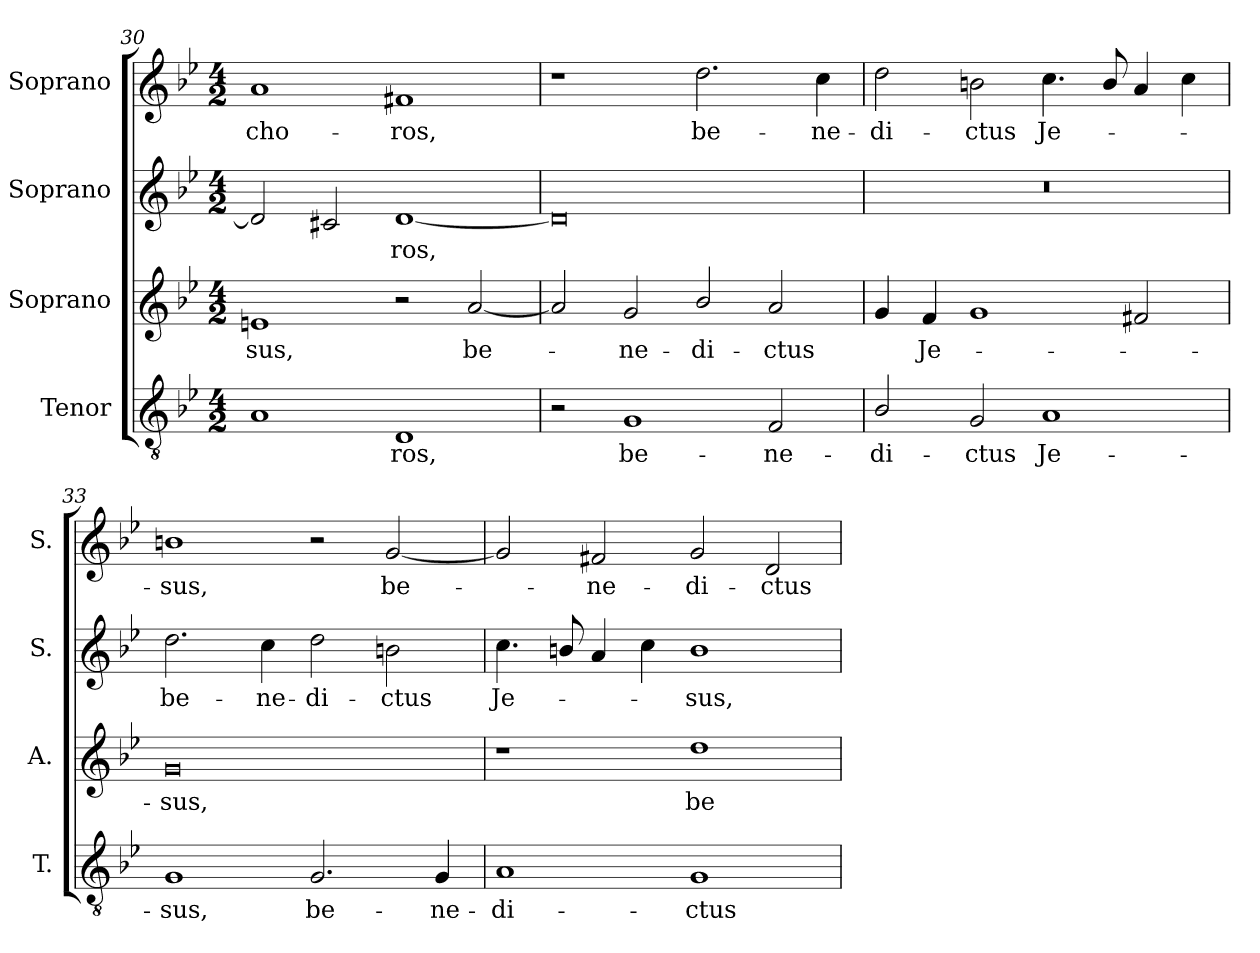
**kern	**text	**kern	**text	**kern	**text	**kern	**text
*part4	*part4	*part3	*part3	*part2	*part2	*part1	*part1
*staff4	*staff4	*staff3	*staff3	*staff2	*staff2	*staff1	*staff1
*I"Tenor	*	*I"Soprano	*	*I"Soprano	*	*I"Soprano	*
*I'T.	*	*I'A.	*	*I'S.	*	*I'S.	*
*clefGv2	*	*clefG2	*	*clefG2	*	*clefG2	*
*ITrd7c12	*	*	*	*	*	*	*
*k[b-e-]	*	*k[b-e-]	*	*k[b-e-]	*	*k[b-e-]	*
*B-:	*	*B-:	*	*B-:	*	*B-:	*
*M4/2	*	*M4/2	*	*M4/2	*	*M4/2	*
=30	=30	=30	=30	=30	=30	=30	=30
!	!	!	!LO:LY:b:color=#000000	!	!	!	!
!	!	!	!	!	!	!	!LO:LY:b:color=#000000
1AAi	.	1eni	-sus,	2di/]	.	1ai	cho-
.	.	.	.	2c#Xi/	.	.	.
!	!LO:LY:b:color=#000000	!	!	!	!	!	!
!	!	!	!	!	!LO:LY:b:color=#000000	!	!
!	!	!	!	!	!	!	!LO:LY:b:color=#000000
1DDi	-ros,	2r	.	[1di	-ros,	1f#Xi	-ros,
!	!	!	!LO:LY:b:color=#000000	!	!	!	!
.	.	[2ai/	be-	.	.	.	.
=31	=31	=31	=31	=31	=31	=31	=31
2r	.	2ai/]	.	0di]	.	1r	.
!	!LO:LY:b:color=#000000	!	!	!	!	!	!
!	!	!	!LO:LY:b:color=#000000	!	!	!	!
1GGi	be-	2gi/	-ne-	.	.	.	.
!	!	!	!LO:LY:b:color=#000000	!	!	!	!
!	!	!	!	!	!	!	!LO:LY:b:color=#000000
.	.	2b-i/	-di-	.	.	2.ddi\	be-
!	!LO:LY:b:color=#000000	!	!	!	!	!	!
!	!	!	!LO:LY:b:color=#000000	!	!	!	!
2FFi/	-ne-	2ai/	-ctus	.	.	.	.
!	!	!	!	!	!	!	!LO:LY:b:color=#000000
.	.	.	.	.	.	4cci\	-ne-
=32	=32	=32	=32	=32	=32	=32	=32
!	!LO:LY:b:color=#000000	!	!	!LO:N:vis=1	!	!	!
!	!	!	!	!	!	!	!LO:LY:b:color=#000000
2BB-i/	-di-	4gi/	.	0r	.	2ddi\	-di-
!	!	!	!LO:LY:b:color=#000000	!	!	!	!
.	.	4fi/	Je-	.	.	.	.
!	!LO:LY:b:color=#000000	!	!	!	!	!	!
!	!	!	!	!	!	!	!LO:LY:b:color=#000000
2GGi/	-ctus	1gi	.	.	.	2bni\	-ctus
!	!LO:LY:b:color=#000000	!	!	!	!	!	!
!	!	!	!	!	!	!	!LO:LY:b:color=#000000
1AAi	Je-	.	.	.	.	4.cci\	Je-
.	.	.	.	.	.	8bi/	.
.	.	2f#Xi/	.	.	.	4ai/	.
.	.	.	.	.	.	4cci\	.
=33	=33	=33	=33	=33	=33	=33	=33
!	!LO:LY:b:color=#000000	!	!	!	!	!	!
!	!	!	!LO:LY:b:color=#000000	!	!	!	!
!	!	!	!	!	!LO:LY:b:color=#000000	!	!
!	!	!	!	!	!	!	!LO:LY:b:color=#000000
1GGi	-sus,	0gi	-sus,	2.ddi\	be-	1bni	-sus,
!	!	!	!	!	!LO:LY:b:color=#000000	!	!
.	.	.	.	4cci\	-ne-	.	.
!	!LO:LY:b:color=#000000	!	!	!	!	!	!
!	!	!	!	!	!LO:LY:b:color=#000000	!	!
2.GGi/	be-	.	.	2ddi\	-di-	2r	.
!	!	!	!	!	!LO:LY:b:color=#000000	!	!
!	!	!	!	!	!	!	!LO:LY:b:color=#000000
.	.	.	.	2bni\	-ctus	[2gi/	be-
!	!LO:LY:b:color=#000000	!	!	!	!	!	!
4GGi/	-ne-	.	.	.	.	.	.
!!LO:LB:g=z
=34	=34	=34	=34	=34	=34	=34	=34
!	!LO:LY:b:color=#000000	!	!	!	!	!	!
!	!	!	!	!	!LO:LY:b:color=#000000	!	!
1AAi	-di-	1r	.	4.cci\	Je-	2gi/]	.
.	.	.	.	8bni/	.	.	.
!	!	!	!	!	!	!	!LO:LY:b:color=#000000
.	.	.	.	4ai/	.	2f#Xi/	-ne-
.	.	.	.	4cci\	.	.	.
!	!LO:LY:b:color=#000000	!	!	!	!	!	!
!	!	!	!LO:LY:b:color=#000000	!	!	!	!
!	!	!	!	!	!LO:LY:b:color=#000000	!	!
!	!	!	!	!	!	!	!LO:LY:b:color=#000000
1GGi	-ctus	1ddi	be-	1bi	-sus,	2gi/	-di-
!	!	!	!	!	!	!	!LO:LY:b:color=#000000
.	.	.	.	.	.	2di/	-ctus
=	=	=	=	=	=	=	=
*-	*-	*-	*-	*-	*-	*-	*-
